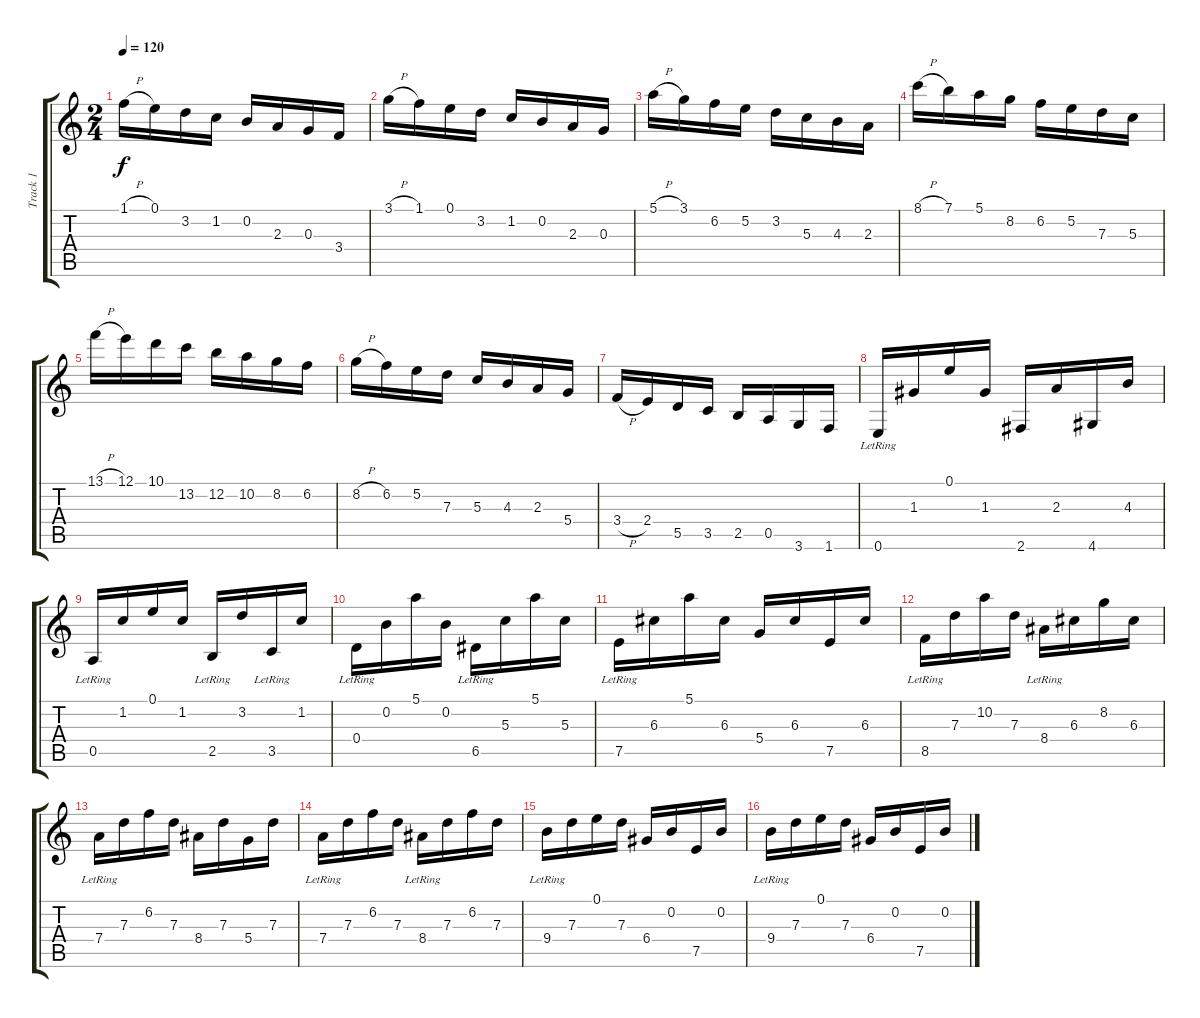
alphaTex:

\track ("Track 1" "Track 1") {instrument acousticguitarnylon}
\staff {score tabs}
\tuning (E4 B3 G3 D3 A2 E2) {hide}
\ts (2 4)
\tempo 120
\clef g2
\ks c
1.1{h}.16{dy f} 0.1.16 3.2.16 1.2.16 0.2.16 2.3.16 0.3.16 3.4.16 |
3.1{h}.16 1.1.16 0.1.16 3.2.16 1.2.16 0.2.16 2.3.16 0.3.16 |
5.1{h}.16 3.1.16 6.2.16 5.2.16 3.2.16 5.3.16 4.3.16 2.3.16 |
8.1{h}.16 7.1.16 5.1.16 8.2.16 6.2.16 5.2.16 7.3.16 5.3.16 |
13.1{h}.16 12.1.16 10.1.16 13.2.16 12.2.16 10.2.16 8.2.16 6.2.16 |
8.2{h}.16 6.2.16 5.2.16 7.3.16 5.3.16 4.3.16 2.3.16 5.4.16 |
3.4{h}.16 2.4.16 5.5.16 3.5.16 2.5.16 0.5.16 3.6.16 1.6.16 |
0.6{lr}.16 1.3.16 0.1.16 1.3.16 2.6.16 2.3.16 4.6.16 4.3.16 |
0.5{lr}.16 1.2.16 0.1.16 1.2.16 2.5{lr}.16 3.2.16 3.5{lr}.16 1.2.16 |
0.4{lr}.16 0.2.16 5.1.16 0.2.16 6.5{lr}.16 5.3.16 5.1.16 5.3.16 |
7.5{lr}.16 6.3.16 5.1.16 6.3.16 5.4.16 6.3.16 7.5.16 6.3.16 |
8.5{lr}.16 7.3.16 10.2.16 7.3.16 8.4{lr}.16 6.3.16 8.2.16 6.3.16 |
7.4{lr}.16 7.3.16 6.2.16 7.3.16 8.4.16 7.3.16 5.4.16 7.3.16 |
7.4{lr}.16 7.3.16 6.2.16 7.3.16 8.4{lr}.16 7.3.16 6.2.16 7.3.16 |
9.4{lr}.16 7.3.16 0.1.16 7.3.16 6.4.16 0.2.16 7.5.16 0.2.16 |
9.4{lr}.16 7.3.16 0.1.16 7.3.16 6.4.16 0.2.16 7.5.16 0.2.16
